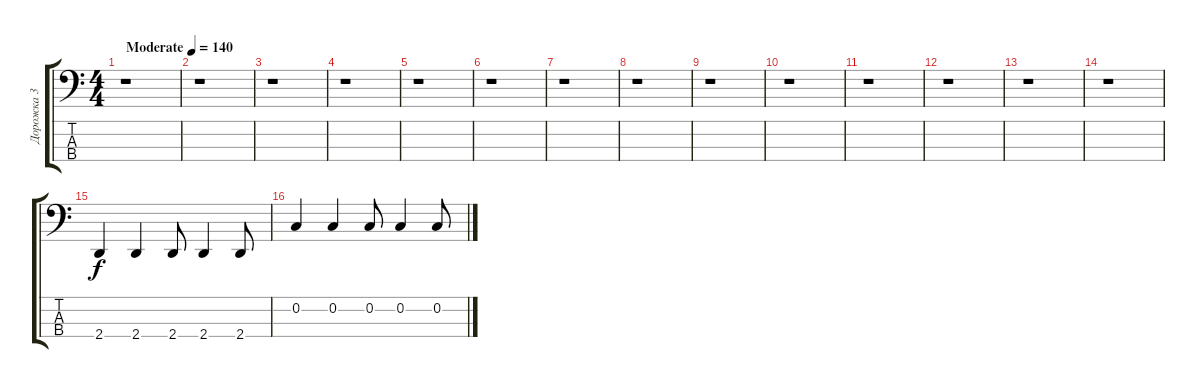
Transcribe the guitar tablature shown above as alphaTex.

\track ("Дорожка 3" "Дорожка 3") {instrument electricbassfinger}
\staff {score tabs}
\tuning (F2 C2 G1 C1) {hide}
\ts (4 4)
\tempo (140 "Moderate")
\clef f4
\ks c
r.1{dy f instrument electricbassfinger} |
r.1 |
r.1 |
r.1 |
r.1 |
r.1 |
r.1 |
r.1 |
r.1 |
r.1 |
r.1 |
r.1 |
r.1 |
r.1 |
2.4.4 2.4.4 2.4.8 2.4.4 2.4.8 |
0.2.4 0.2.4 0.2.8 0.2.4 0.2.8
